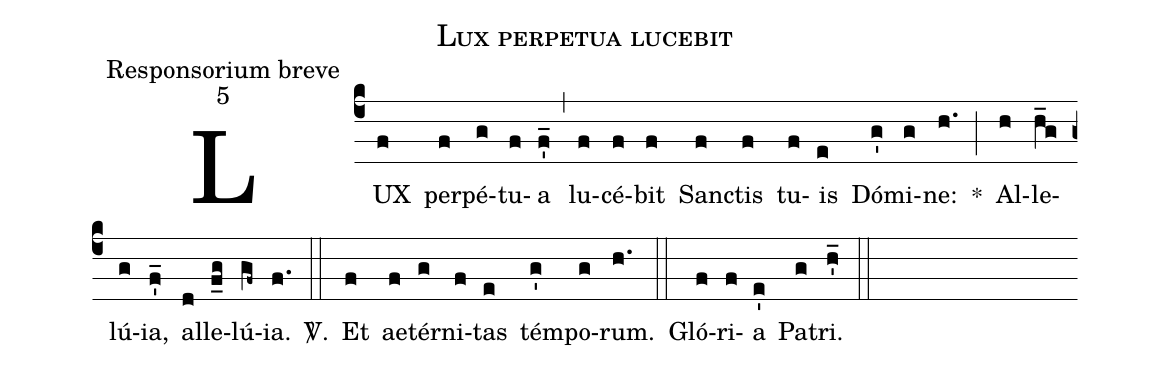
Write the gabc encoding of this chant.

name:Lux perpetua lucebit;
office-part:Responsorium breve;
mode:5;
%%
(c4) LUX(f) per(f)pé(g)tu(f)a(f'_) (,) lu(f)cé(f)bit(f) San(f)ctis(f) tu(f)is(e) Dó(g')mi(g)ne:(h.) *(;) Al(h)le(h_g)lú(g)ia,(f'_) al(d)le(f_g)lú(gf~)ia.(f.) <sp>V/</sp>.(::) Et(f) ae(f)tér(g)ni(f)tas(e) tém(g')po(g)rum.(h.) (::) Gló(f)ri(f)a(e') Pa(g)tri.(h'_) (::)
